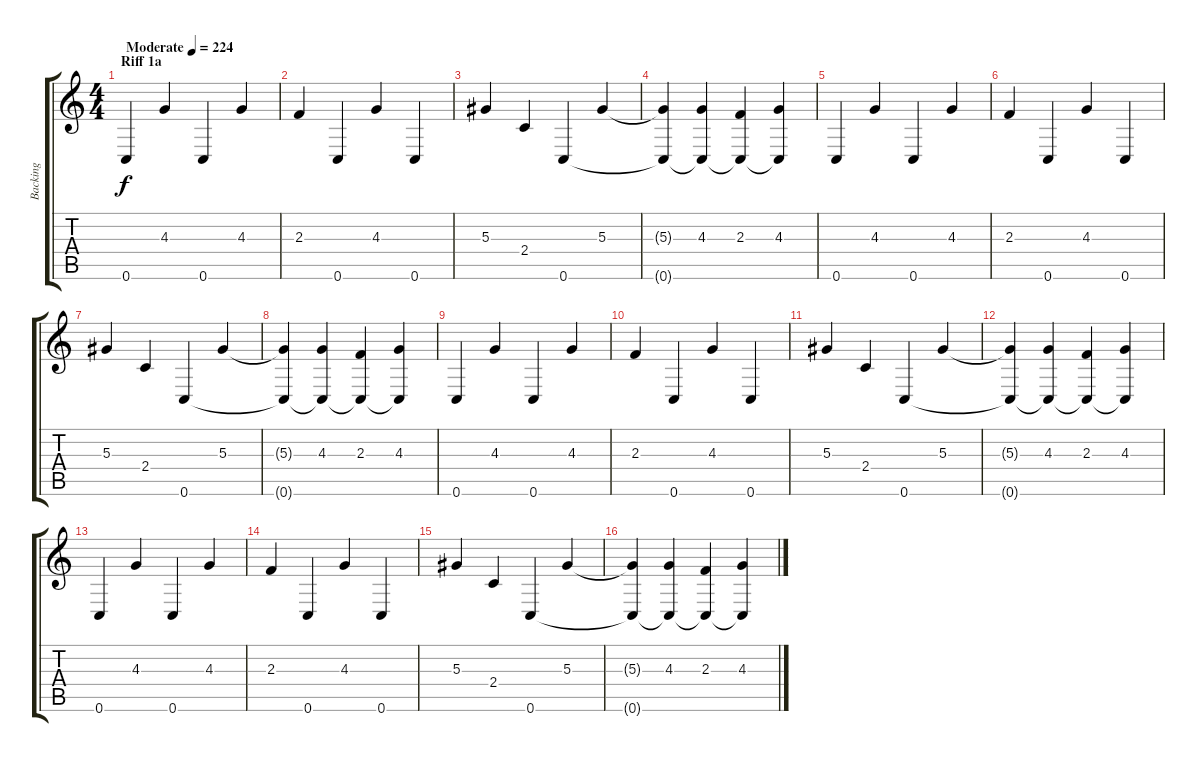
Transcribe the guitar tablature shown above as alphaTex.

\track ("Backing" "Backing") {instrument overdrivenguitar}
\staff {score tabs}
\tuning (C4 G3 Eb3 Bb2 F2 C2) {hide}
\ts (4 4)
\section ("" "Riff 1a")
\tempo (224 "Moderate")
\clef g2
\ks c
0.6.4{dy f instrument overdrivenguitar} 4.3.4 0.6.4 4.3.4 |
2.3.4 0.6.4 4.3.4 0.6.4 |
5.3.4 2.4.4 0.6.4 5.3.4 |
(5.3{t} 0.6{t}).4 (4.3 0.6{t}).4 (2.3 0.6{t}).4 (4.3 0.6{t}).4 |
0.6.4 4.3.4 0.6.4 4.3.4 |
2.3.4 0.6.4 4.3.4 0.6.4 |
5.3.4 2.4.4 0.6.4 5.3.4 |
(5.3{t} 0.6{t}).4 (4.3 0.6{t}).4 (2.3 0.6{t}).4 (4.3 0.6{t}).4 |
0.6.4 4.3.4 0.6.4 4.3.4 |
2.3.4 0.6.4 4.3.4 0.6.4 |
5.3.4 2.4.4 0.6.4 5.3.4 |
(5.3{t} 0.6{t}).4 (4.3 0.6{t}).4 (2.3 0.6{t}).4 (4.3 0.6{t}).4 |
0.6.4 4.3.4 0.6.4 4.3.4 |
2.3.4 0.6.4 4.3.4 0.6.4 |
5.3.4 2.4.4 0.6.4 5.3.4 |
(5.3{t} 0.6{t}).4 (4.3 0.6{t}).4 (2.3 0.6{t}).4 (4.3 0.6{t}).4
